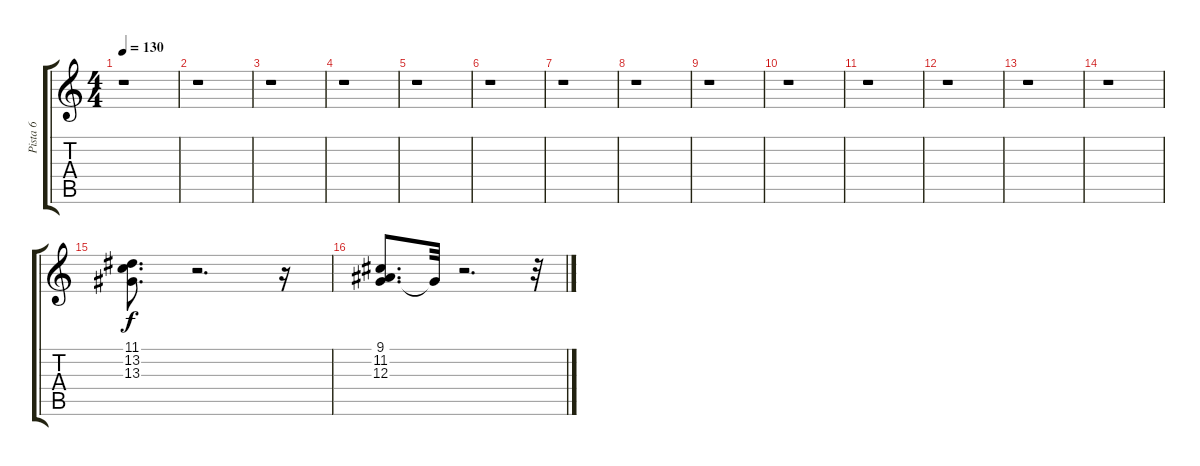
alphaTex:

\track ("Pista 6" "Pista 6") {instrument choiraahs}
\staff {score tabs}
\tuning (E4 B3 G3 D3 A2 E2) {hide}
\ts (4 4)
\tempo 130
\clef g2
\ks c
r.1{dy f} |
r.1 |
r.1 |
r.1 |
r.1 |
r.1 |
r.1 |
r.1 |
r.1 |
r.1 |
r.1 |
r.1 |
r.1 |
r.1 |
(11.1 13.2 13.3).8{d} r.2{d} r.16 |
(9.1 11.2 12.3).8{d} 12.3{t}.32 r.2{d} r.32
